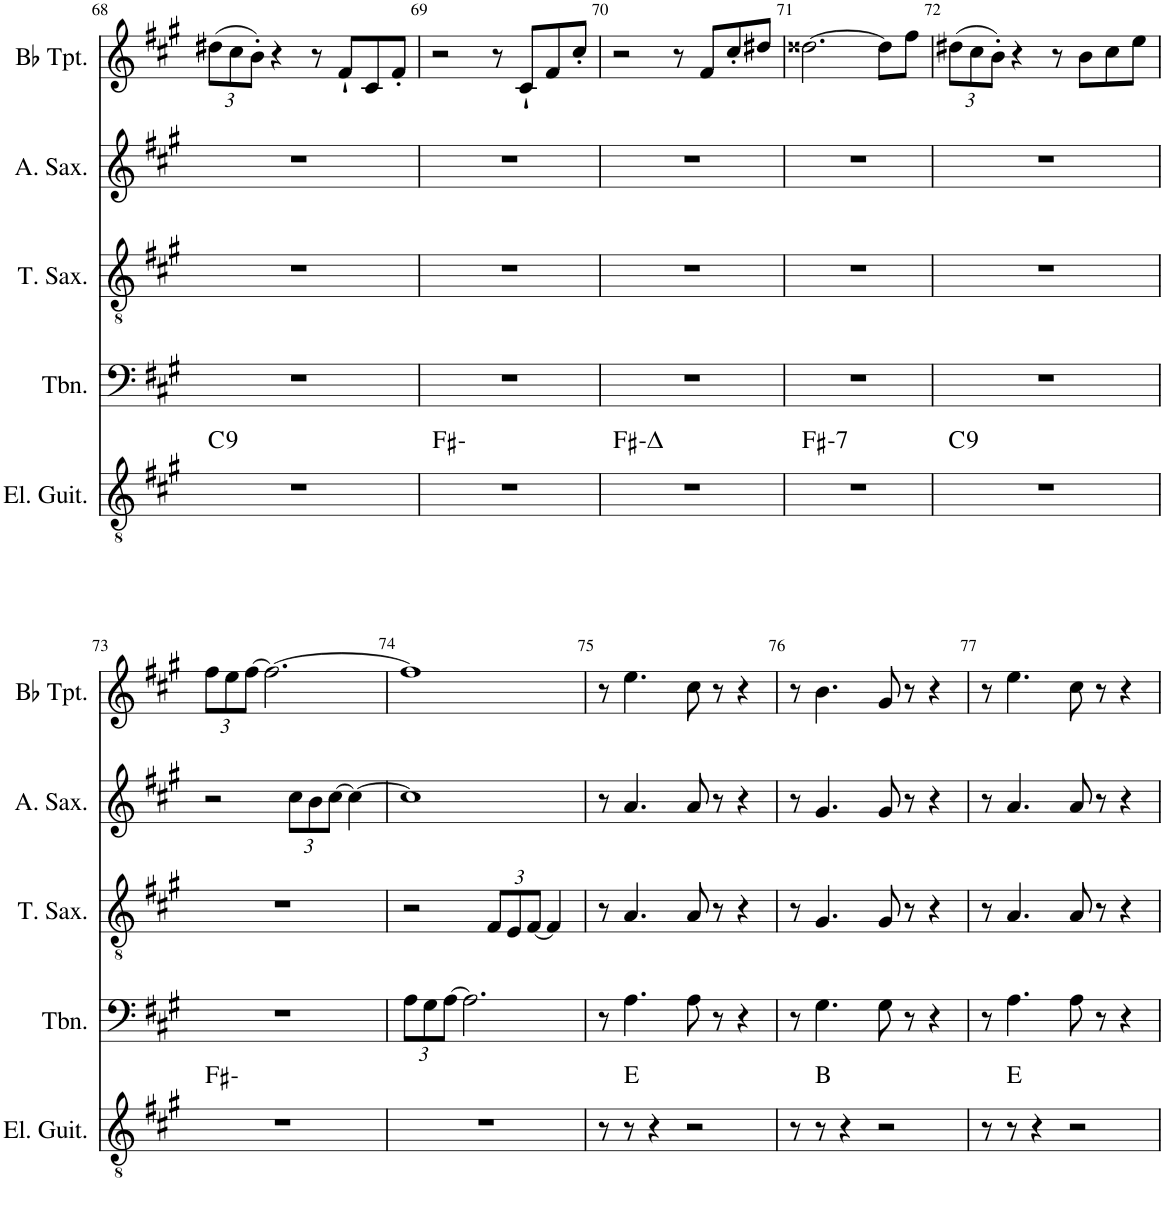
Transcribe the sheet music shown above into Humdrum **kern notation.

**kern	**harte	**kern	**kern	**kern	**kern
*part5	*part5	*part4	*part3	*part2	*part1
*staff5	*	*staff4	*staff3	*staff2	*staff1
*I"Electric Guitar	*	*I"Trombone	*I"Tenor Saxophone	*I"Alto Saxophone	*I"Bb Trumpet
*I'El. Guit.	*	*I'Tbn.	*I'T. Sax.	*I'A. Sax.	*I'Bb Tpt.
!!LO:PB:g=z
*clefGv2	*	*clefF4	*clefGv2	*clefG2	*clefG2
*	*	*	*ITrd8c14	*ITrd5c9	*ITrd1c2
*k[f#c#g#]	*	*k[f#c#g#]	*k[f#c#g#]	*k[f#c#g#]	*k[f#c#g#]
*M4/4	*	*M4/4	*M4/4	*M4/4	*M4/4
*	*	*	*	*	*Xbrackettup
=68	=68	=68	=68	=68	=68
!	!LO:H:kt=9	!	!	!	!
1r	C:9	1r	1r	1r	(12dd#X\L
.	.	.	.	.	12cc#\
.	.	.	.	.	12b'\J)
.	.	.	.	.	4r
.	.	.	.	.	8r
.	.	.	.	.	8f#`/L
.	.	.	.	.	8c#/
.	.	.	.	.	8f#'/J
=69	=69	=69	=69	=69	=69
1r	F#:min	1r	1r	1r	2r
.	.	.	.	.	8r
.	.	.	.	.	8c#`/L
.	.	.	.	.	8f#/
.	.	.	.	.	8cc#'/J
=70	=70	=70	=70	=70	=70
!	!LO:H:kt=^7	!	!	!	!
1r	F#:minmaj7	1r	1r	1r	2r
.	.	.	.	.	8r
.	.	.	.	.	8f#/L
.	.	.	.	.	8cc#'/
.	.	.	.	.	8dd#X/J
=71	=71	=71	=71	=71	=71
!	!LO:H:kt=7	!	!	!	!
1r	F#:min7	1r	1r	1r	[2.dd##X\
.	.	.	.	.	8dd##\L]
.	.	.	.	.	8ff#\J
=72	=72	=72	=72	=72	=72
!	!LO:H:kt=9	!	!	!	!
1r	C:9	1r	1r	1r	(12dd#X\L
.	.	.	.	.	12cc#\
.	.	.	.	.	12b'\J)
.	.	.	.	.	4r
.	.	.	.	.	8r
.	.	.	.	.	8b\L
.	.	.	.	.	8cc#\
.	.	.	.	.	8ee\J
!!LO:LB:g=z
=73	=73	=73	=73	=73	=73
1r	F#:min	1r	1r	2r	12ff#\L
.	.	.	.	.	12ee\
.	.	.	.	.	[12ff#\J
.	.	.	.	.	2.ff#\_
*	*	*	*	*Xbrackettup	*
.	.	.	.	12cc#\L	.
.	.	.	.	12b\	.
.	.	.	.	[12cc#\J	.
.	.	.	.	4cc#\_	.
=74	=74	=74	=74	=74	=74
*	*	*Xbrackettup	*	*	*
1r	.	12A\L	2r	1cc#]	1ff#]
.	.	12G#\	.	.	.
.	.	[12A\J	.	.	.
.	.	2.A\]	.	.	.
*	*	*	*Xbrackettup	*	*
.	.	.	12F#/L	.	.
.	.	.	12E/	.	.
.	.	.	[12F#/J	.	.
.	.	.	4F#/]	.	.
=75	=75	=75	=75	=75	=75
8r	.	8r	8r	8r	8r
8r	E:maj	4.A\	4.A/	4.a/	4.ee\
4r	.	.	.	.	.
2r	.	8A\	8A/	8a/	8cc#\
.	.	8r	8r	8r	8r
.	.	4r	4r	4r	4r
=76	=76	=76	=76	=76	=76
8r	.	8r	8r	8r	8r
8r	B:maj	4.G#\	4.G#/	4.g#/	4.b\
4r	.	.	.	.	.
2r	.	8G#\	8G#/	8g#/	8g#/
.	.	8r	8r	8r	8r
.	.	4r	4r	4r	4r
=77	=77	=77	=77	=77	=77
8r	.	8r	8r	8r	8r
8r	E:maj	4.A\	4.A/	4.a/	4.ee\
4r	.	.	.	.	.
2r	.	8A\	8A/	8a/	8cc#\
.	.	8r	8r	8r	8r
.	.	4r	4r	4r	4r
=	=	=	=	=	=
*-	*-	*-	*-	*-	*-
